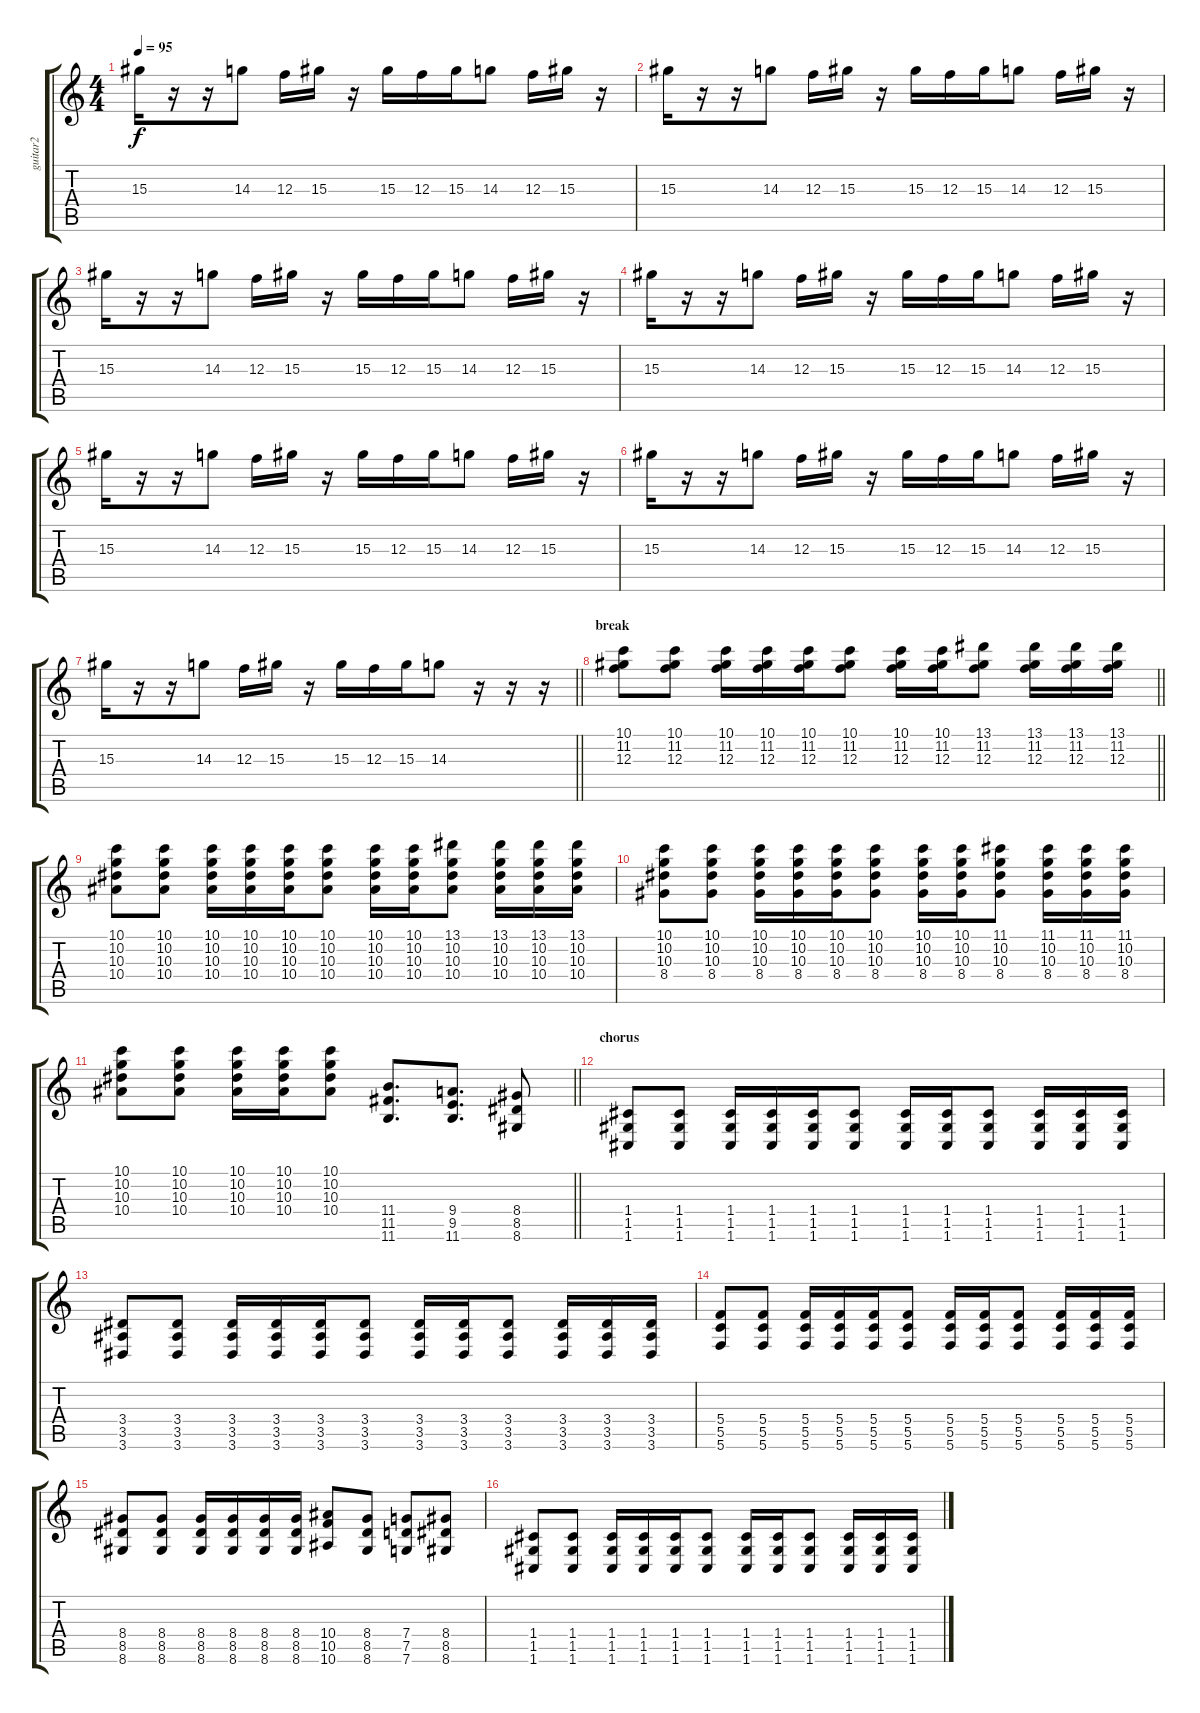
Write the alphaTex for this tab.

\track ("guitar2" "guitar2") {instrument acousticguitarsteel}
\staff {score tabs}
\tuning (D4 A3 F3 C3 G2 C2) {hide}
\ts (4 4)
\tempo 95
\clef g2
\ks c
15.3.16{dy f} r.16 r.16 14.3.8 12.3.16 15.3.16 r.16 15.3.16 12.3.16 15.3.16 14.3.8 12.3.16 15.3.16 r.16 |
15.3.16 r.16 r.16 14.3.8 12.3.16 15.3.16 r.16 15.3.16 12.3.16 15.3.16 14.3.8 12.3.16 15.3.16 r.16 |
15.3.16 r.16 r.16 14.3.8 12.3.16 15.3.16 r.16 15.3.16 12.3.16 15.3.16 14.3.8 12.3.16 15.3.16 r.16 |
15.3.16 r.16 r.16 14.3.8 12.3.16 15.3.16 r.16 15.3.16 12.3.16 15.3.16 14.3.8 12.3.16 15.3.16 r.16 |
15.3.16 r.16 r.16 14.3.8 12.3.16 15.3.16 r.16 15.3.16 12.3.16 15.3.16 14.3.8 12.3.16 15.3.16 r.16 |
15.3.16 r.16 r.16 14.3.8 12.3.16 15.3.16 r.16 15.3.16 12.3.16 15.3.16 14.3.8 12.3.16 15.3.16 r.16 |
\barLineRight lightlight
15.3.16 r.16 r.16 14.3.8 12.3.16 15.3.16 r.16 15.3.16 12.3.16 15.3.16 14.3.8 r.16 r.16 r.16 |
\section ("" "break")
\barLineRight lightlight
(10.1 11.2 12.3).8 (10.1 11.2 12.3).8 (10.1 11.2 12.3).16 (10.1 11.2 12.3).16 (10.1 11.2 12.3).16 (10.1 11.2 12.3).8 (10.1 11.2 12.3).16 (10.1 11.2 12.3).16 (13.1 11.2 12.3).8 (13.1 11.2 12.3).16 (13.1 11.2 12.3).16 (13.1 11.2 12.3).16 |
(10.1 10.2 10.3 10.4).8 (10.1 10.2 10.3 10.4).8 (10.1 10.2 10.3 10.4).16 (10.1 10.2 10.3 10.4).16 (10.1 10.2 10.3 10.4).16 (10.1 10.2 10.3 10.4).8 (10.1 10.2 10.3 10.4).16 (10.1 10.2 10.3 10.4).16 (13.1 10.2 10.3 10.4).8 (13.1 10.2 10.3 10.4).16 (13.1 10.2 10.3 10.4).16 (13.1 10.2 10.3 10.4).16 |
(10.1 10.2 10.3 8.4).8 (10.1 10.2 10.3 8.4).8 (10.1 10.2 10.3 8.4).16 (10.1 10.2 10.3 8.4).16 (10.1 10.2 10.3 8.4).16 (10.1 10.2 10.3 8.4).8 (10.1 10.2 10.3 8.4).16 (10.1 10.2 10.3 8.4).16 (11.1 10.2 10.3 8.4).8 (11.1 10.2 10.3 8.4).16 (11.1 10.2 10.3 8.4).16 (11.1 10.2 10.3 8.4).16 |
\barLineRight lightlight
(10.1 10.2 10.3 10.4).8 (10.1 10.2 10.3 10.4).8 (10.1 10.2 10.3 10.4).16 (10.1 10.2 10.3 10.4).16 (10.1 10.2 10.3 10.4).8 (11.4 11.5 11.6).8{d} (9.4 9.5 11.6).8{d} (8.4 8.5 8.6).8 |
\section ("" "chorus")
(1.4 1.5 1.6).8{volume 12} (1.4 1.5 1.6).8 (1.4 1.5 1.6).16 (1.4 1.5 1.6).16 (1.4 1.5 1.6).16 (1.4 1.5 1.6).8 (1.4 1.5 1.6).16 (1.4 1.5 1.6).16 (1.4 1.5 1.6).8 (1.4 1.5 1.6).16 (1.4 1.5 1.6).16 (1.4 1.5 1.6).16 |
(3.4 3.5 3.6).8 (3.4 3.5 3.6).8 (3.4 3.5 3.6).16 (3.4 3.5 3.6).16 (3.4 3.5 3.6).16 (3.4 3.5 3.6).8 (3.4 3.5 3.6).16 (3.4 3.5 3.6).16 (3.4 3.5 3.6).8 (3.4 3.5 3.6).16 (3.4 3.5 3.6).16 (3.4 3.5 3.6).16 |
(5.4 5.5 5.6).8 (5.4 5.5 5.6).8 (5.4 5.5 5.6).16 (5.4 5.5 5.6).16 (5.4 5.5 5.6).16 (5.4 5.5 5.6).8 (5.4 5.5 5.6).16 (5.4 5.5 5.6).16 (5.4 5.5 5.6).8 (5.4 5.5 5.6).16 (5.4 5.5 5.6).16 (5.4 5.5 5.6).16 |
(8.4 8.5 8.6).8 (8.4 8.5 8.6).8 (8.4 8.5 8.6).16 (8.4 8.5 8.6).16 (8.4 8.5 8.6).16 (8.4 8.5 8.6).16 (10.4 10.5 10.6).8 (8.4 8.5 8.6).8 (7.4 7.5 7.6).8 (8.4 8.5 8.6).8 |
(1.4 1.5 1.6).8{volume 12} (1.4 1.5 1.6).8 (1.4 1.5 1.6).16 (1.4 1.5 1.6).16 (1.4 1.5 1.6).16 (1.4 1.5 1.6).8 (1.4 1.5 1.6).16 (1.4 1.5 1.6).16 (1.4 1.5 1.6).8 (1.4 1.5 1.6).16 (1.4 1.5 1.6).16 (1.4 1.5 1.6).16
